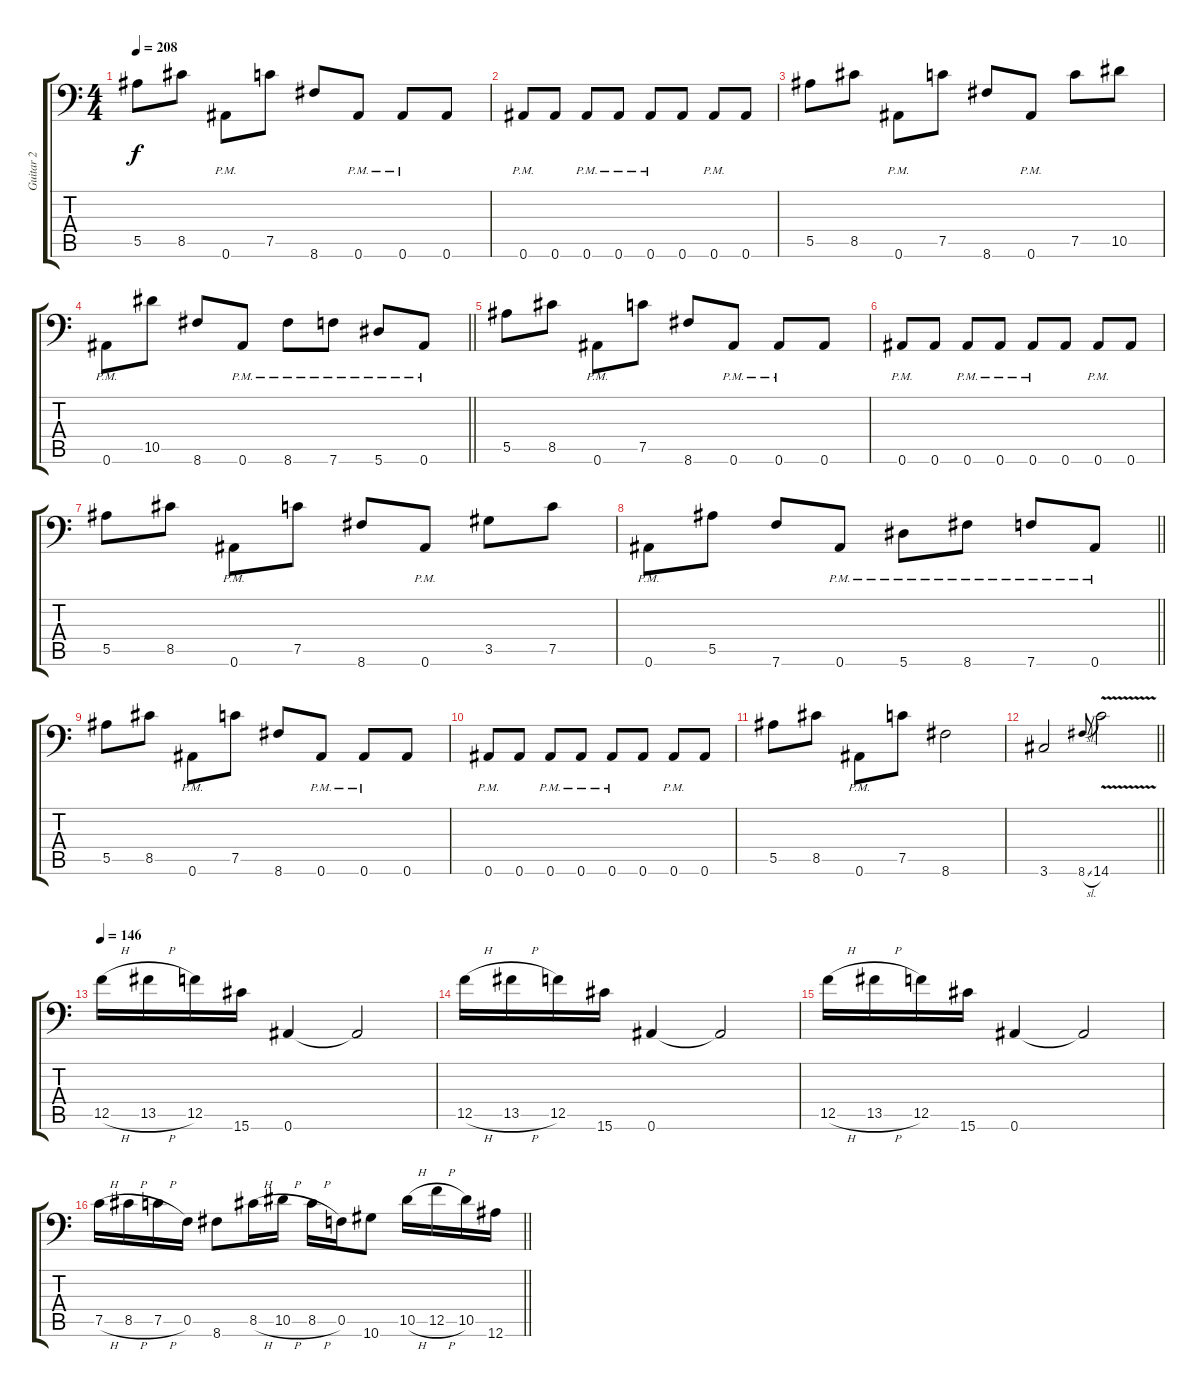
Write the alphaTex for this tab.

\track ("Guitar 2" "Guitar 2") {instrument distortionguitar}
\staff {score tabs}
\tuning (C4 G3 Eb3 Bb2 F2 Bb1) {hide}
\ts (4 4)
\tempo 208
\clef f4
\ks c
5.5.8{dy f} 8.5.8 0.6{pm}.8 7.5.8 8.6.8 0.6{pm}.8 0.6{pm}.8 0.6.8 |
0.6{pm}.8 0.6.8 0.6{pm}.8 0.6{pm}.8 0.6{pm}.8 0.6.8 0.6{pm}.8 0.6.8 |
5.5.8 8.5.8 0.6{pm}.8 7.5.8 8.6.8 0.6{pm}.8 7.5.8 10.5.8 |
\barLineRight lightlight
0.6{pm}.8 10.5.8 8.6.8 0.6{pm}.8 8.6{pm}.8 7.6{pm}.8 5.6{pm}.8 0.6{pm}.8 |
5.5.8 8.5.8 0.6{pm}.8 7.5.8 8.6.8 0.6{pm}.8 0.6{pm}.8 0.6.8 |
0.6{pm}.8 0.6.8 0.6{pm}.8 0.6{pm}.8 0.6{pm}.8 0.6.8 0.6{pm}.8 0.6.8 |
5.5.8 8.5.8 0.6{pm}.8 7.5.8 8.6.8 0.6{pm}.8 3.5.8 7.5.8 |
\barLineRight lightlight
0.6{pm}.8 5.5.8 7.6.8 0.6{pm}.8 5.6{pm}.8 8.6{pm}.8 7.6{pm}.8 0.6{pm}.8 |
5.5.8 8.5.8 0.6{pm}.8 7.5.8 8.6.8 0.6{pm}.8 0.6{pm}.8 0.6.8 |
0.6{pm}.8 0.6.8 0.6{pm}.8 0.6{pm}.8 0.6{pm}.8 0.6.8 0.6{pm}.8 0.6.8 |
5.5.8 8.5.8 0.6{pm}.8 7.5.8 8.6.2 |
\barLineRight lightlight
3.6.2 8.6{sl}.8{gr onbeat} 14.6{v}.2 |
\tempo 146
12.5{h}.16 13.5{h}.16 12.5.16 15.6.16 0.6.4 0.6{t}.2 |
12.5{h}.16 13.5{h}.16 12.5.16 15.6.16 0.6.4 0.6{t}.2 |
12.5{h}.16 13.5{h}.16 12.5.16 15.6.16 0.6.4 0.6{t}.2 |
\barLineRight lightlight
7.5{h}.16 8.5{h}.16 7.5{h}.16 0.5.16 8.6.8 8.5{h}.16 10.5{h}.16 8.5{h}.16 0.5.16 10.6.8 10.5{h}.16 12.5{h}.16 10.5.16 12.6.16
